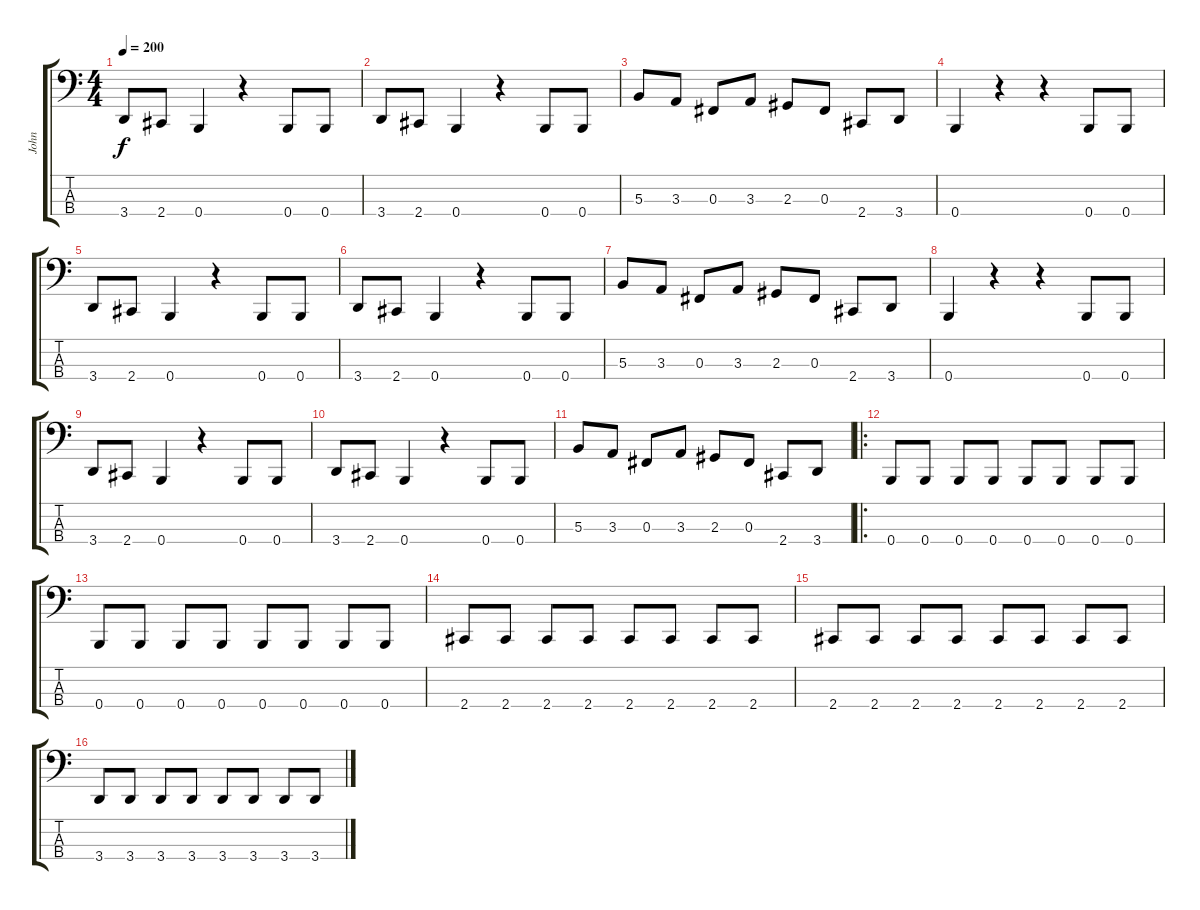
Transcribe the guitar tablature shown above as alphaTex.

\track ("John" "John") {instrument electricbasspick}
\staff {score tabs}
\tuning (E2 B1 Gb1 B0) {hide}
\ts (4 4)
\tempo 200
\clef f4
\ks c
3.4.8{dy f} 2.4.8 0.4.4 r.4 0.4.8 0.4.8 |
3.4.8 2.4.8 0.4.4 r.4 0.4.8 0.4.8 |
5.3.8 3.3.8 0.3.8 3.3.8 2.3.8 0.3.8 2.4.8 3.4.8 |
0.4.4 r.4 r.4 0.4.8 0.4.8 |
3.4.8 2.4.8 0.4.4 r.4 0.4.8 0.4.8 |
3.4.8 2.4.8 0.4.4 r.4 0.4.8 0.4.8 |
5.3.8 3.3.8 0.3.8 3.3.8 2.3.8 0.3.8 2.4.8 3.4.8 |
0.4.4 r.4 r.4 0.4.8 0.4.8 |
3.4.8 2.4.8 0.4.4 r.4 0.4.8 0.4.8 |
3.4.8 2.4.8 0.4.4 r.4 0.4.8 0.4.8 |
5.3.8 3.3.8 0.3.8 3.3.8 2.3.8 0.3.8 2.4.8 3.4.8 |
\ro
0.4.8 0.4.8 0.4.8 0.4.8 0.4.8 0.4.8 0.4.8 0.4.8 |
0.4.8 0.4.8 0.4.8 0.4.8 0.4.8 0.4.8 0.4.8 0.4.8 |
2.4.8 2.4.8 2.4.8 2.4.8 2.4.8 2.4.8 2.4.8 2.4.8 |
2.4.8 2.4.8 2.4.8 2.4.8 2.4.8 2.4.8 2.4.8 2.4.8 |
3.4.8 3.4.8 3.4.8 3.4.8 3.4.8 3.4.8 3.4.8 3.4.8
